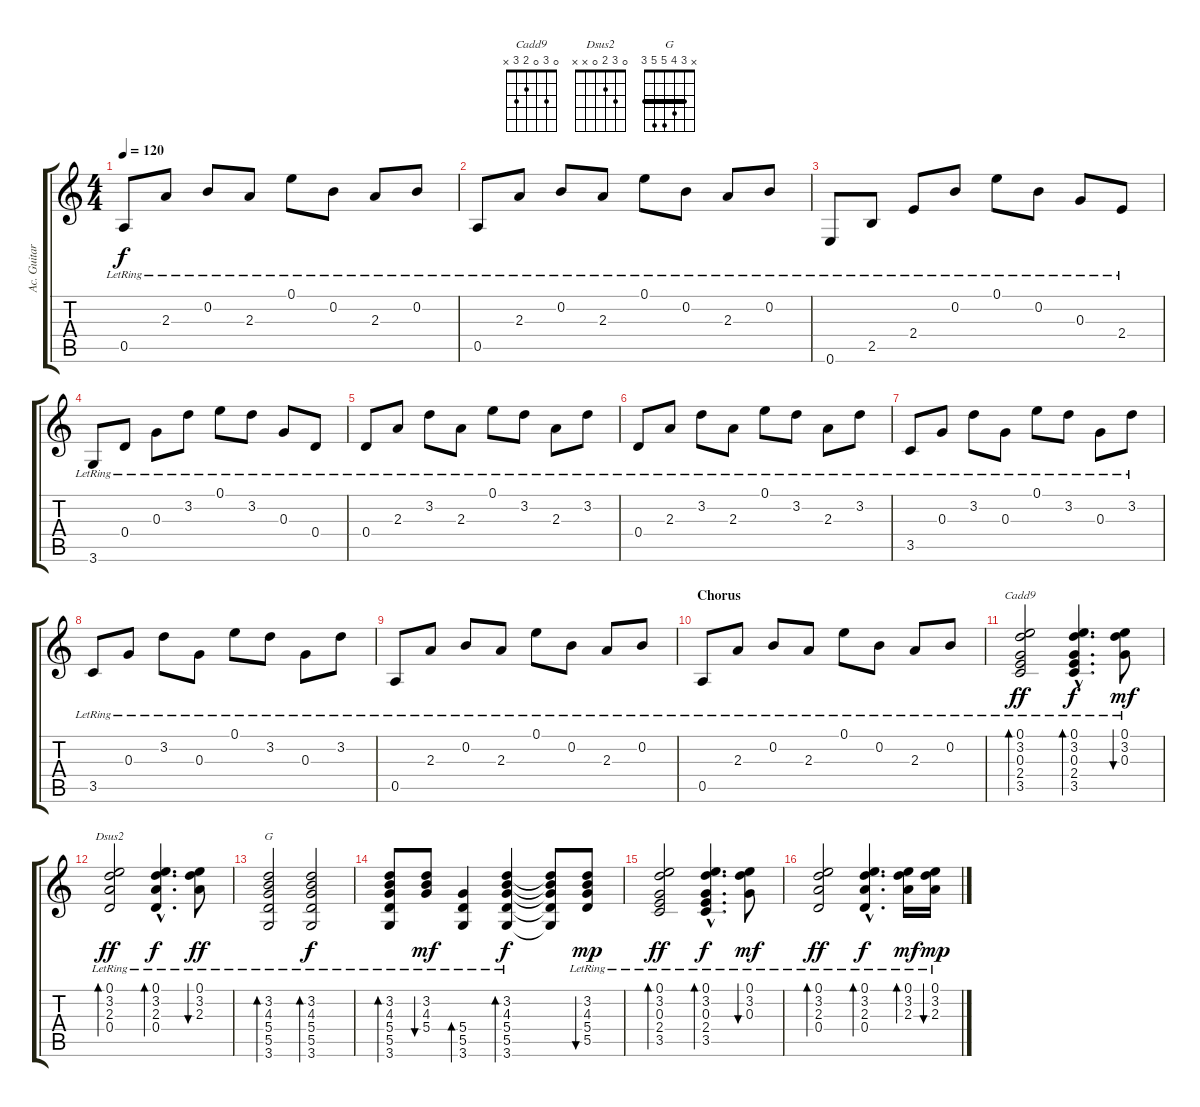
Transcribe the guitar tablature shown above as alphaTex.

\track ("Ac. Guitar - MIKE" "Ac. Guitar") {instrument acousticguitarsteel}
\staff {score tabs}
\tuning (E4 B3 G3 D3 A2 E2) {hide}
\chord ("Cadd9" 0 3 0 2 3 x)
\chord ("Dsus2" 0 3 2 0 x x)
\chord ("G" x 3 4 5 5 3) {barre 3}
\ts (4 4)
\tempo 120
\clef g2
\ks c
0.5{lr}.8{dy f} 2.3{lr}.8 0.2{lr}.8 2.3{lr}.8 0.1{lr}.8 0.2{lr}.8 2.3{lr}.8 0.2{lr}.8 |
0.5{lr}.8 2.3{lr}.8 0.2{lr}.8 2.3{lr}.8 0.1{lr}.8 0.2{lr}.8 2.3{lr}.8 0.2{lr}.8 |
0.6{lr}.8 2.5{lr}.8 2.4{lr}.8 0.2{lr}.8 0.1{lr}.8 0.2{lr}.8 0.3{lr}.8 2.4{lr}.8 |
3.6{lr}.8 0.4{lr}.8 0.3{lr}.8 3.2{lr}.8 0.1{lr}.8 3.2{lr}.8 0.3{lr}.8 0.4{lr}.8 |
0.4{lr}.8 2.3{lr}.8 3.2{lr}.8 2.3{lr}.8 0.1{lr}.8 3.2{lr}.8 2.3{lr}.8 3.2{lr}.8 |
0.4{lr}.8 2.3{lr}.8 3.2{lr}.8 2.3{lr}.8 0.1{lr}.8 3.2{lr}.8 2.3{lr}.8 3.2{lr}.8 |
3.5{lr}.8 0.3{lr}.8 3.2{lr}.8 0.3{lr}.8 0.1{lr}.8 3.2{lr}.8 0.3{lr}.8 3.2{lr}.8 |
3.5{lr}.8 0.3{lr}.8 3.2{lr}.8 0.3{lr}.8 0.1{lr}.8 3.2{lr}.8 0.3{lr}.8 3.2{lr}.8 |
0.5{lr}.8 2.3{lr}.8 0.2{lr}.8 2.3{lr}.8 0.1{lr}.8 0.2{lr}.8 2.3{lr}.8 0.2{lr}.8 |
\section ("" "Chorus")
0.5{lr}.8 2.3{lr}.8 0.2{lr}.8 2.3{lr}.8 0.1{lr}.8 0.2{lr}.8 2.3{lr}.8 0.2{lr}.8 |
(0.1{lr} 3.2{lr} 0.3{lr} 2.4{lr} 3.5{lr}).2{bd 60 ch "Cadd9" dy ff} (0.1{hac lr} 3.2{hac lr} 0.3{hac lr} 2.4{hac lr} 3.5{hac lr}).4{d bd 60 dy f} (0.1{lr} 3.2{lr} 0.3{lr}).8{bu 60 dy mf} |
(0.1{lr} 3.2{lr} 2.3{lr} 0.4{lr}).2{bd 60 ch "Dsus2" dy ff} (0.1{hac lr} 3.2{hac lr} 2.3{hac lr} 0.4{hac lr}).4{d bd 60 dy f} (0.1{lr} 3.2{lr} 2.3{lr}).8{bu 60 dy ff} |
(3.2{lr} 4.3{lr} 5.4{lr} 5.5{lr} 3.6{lr}).2{bd 60 ch "G"} (3.2{lr} 4.3{lr} 5.4{lr} 5.5{lr} 3.6{lr}).2{bd 60 dy f} |
(3.2{lr} 4.3{lr} 5.4{lr} 5.5{lr} 3.6{lr}).8{bd 60} (3.2{lr} 4.3{lr} 5.4{lr}).8{bu 60 dy mf} (5.4{lr} 5.5{lr} 3.6{lr}).4{bd 60} (3.2{lr} 4.3{lr} 5.4{lr} 5.5{lr} 3.6{lr}).4{bd 60 dy f} (3.2{t} 4.3{t} 5.4{t} 5.5{t} 3.6{t}).8 (3.2{lr} 4.3{lr} 5.4{lr} 5.5{lr}).8{bu 60 dy mp} |
(0.1{lr} 3.2{lr} 0.3{lr} 2.4{lr} 3.5{lr}).2{bd 60 dy ff} (0.1{hac lr} 3.2{hac lr} 0.3{hac lr} 2.4{hac lr} 3.5{hac lr}).4{d bd 60 dy f} (0.1{lr} 3.2{lr} 0.3{lr}).8{bu 60 dy mf} |
(0.1{lr} 3.2{lr} 2.3{lr} 0.4{lr}).2{bd 60 dy ff} (0.1{hac lr} 3.2{hac lr} 2.3{hac lr} 0.4{hac lr}).4{d bd 60 dy f} (0.1{lr} 3.2{lr} 2.3{lr}).16{bd 60 dy mf} (0.1{lr} 3.2{lr} 2.3{lr}).16{bu 60 dy mp}
